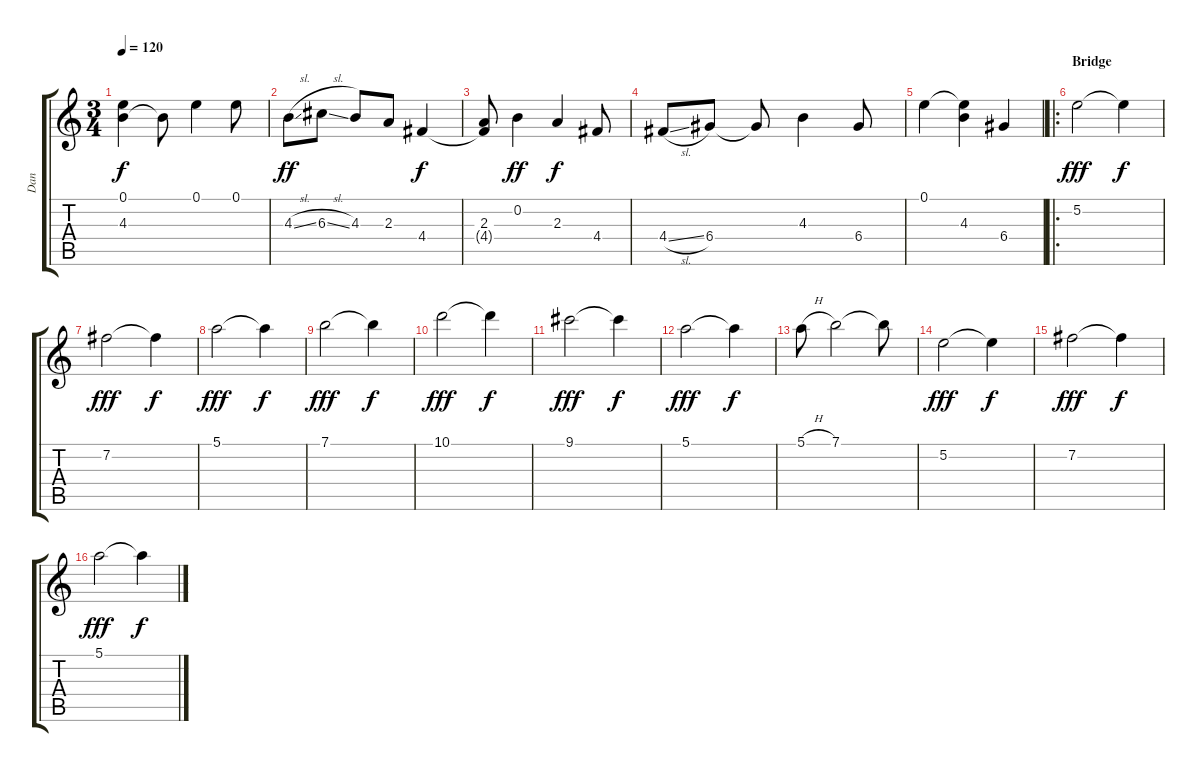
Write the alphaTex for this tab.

\track ("Dan" "Dan") {instrument acousticguitarsteel}
\staff {score tabs}
\tuning (E4 B3 G3 D3 A2 E2) {hide}
\ts (3 4)
\tempo 120
\clef g2
\ks c
(0.1{t} 4.3).4{dy f} 4.3{t}.8 0.1.4 0.1.8 |
4.3{sl}.8{dy ff} 6.3{sl}.8 4.3.8 2.3.8 4.4.4{dy f} |
(2.3 4.4{t}).8 0.2.4{dy ff} 2.3.4{dy f} 4.4.8 |
4.4{sl}.8 6.4.8 6.4{t}.8 4.3.4 6.4.8 |
0.1.4 (0.1{t} 4.3).4 6.4.4 |
\ro
\section ("" "Bridge")
5.2.2{dy fff} 5.2{t}.4{dy f} |
7.2.2{dy fff} 7.2{t}.4{dy f} |
5.1.2{dy fff} 5.1{t}.4{dy f} |
7.1.2{dy fff} 7.1{t}.4{dy f} |
10.1.2{dy fff} 10.1{t}.4{dy f} |
9.1.2{dy fff} 9.1{t}.4{dy f} |
5.1.2{dy fff} 5.1{t}.4{dy f} |
5.1{h}.8 7.1.2 7.1{t}.8 |
5.2.2{dy fff} 5.2{t}.4{dy f} |
7.2.2{dy fff} 7.2{t}.4{dy f} |
5.1.2{dy fff} 5.1{t}.4{dy f}
